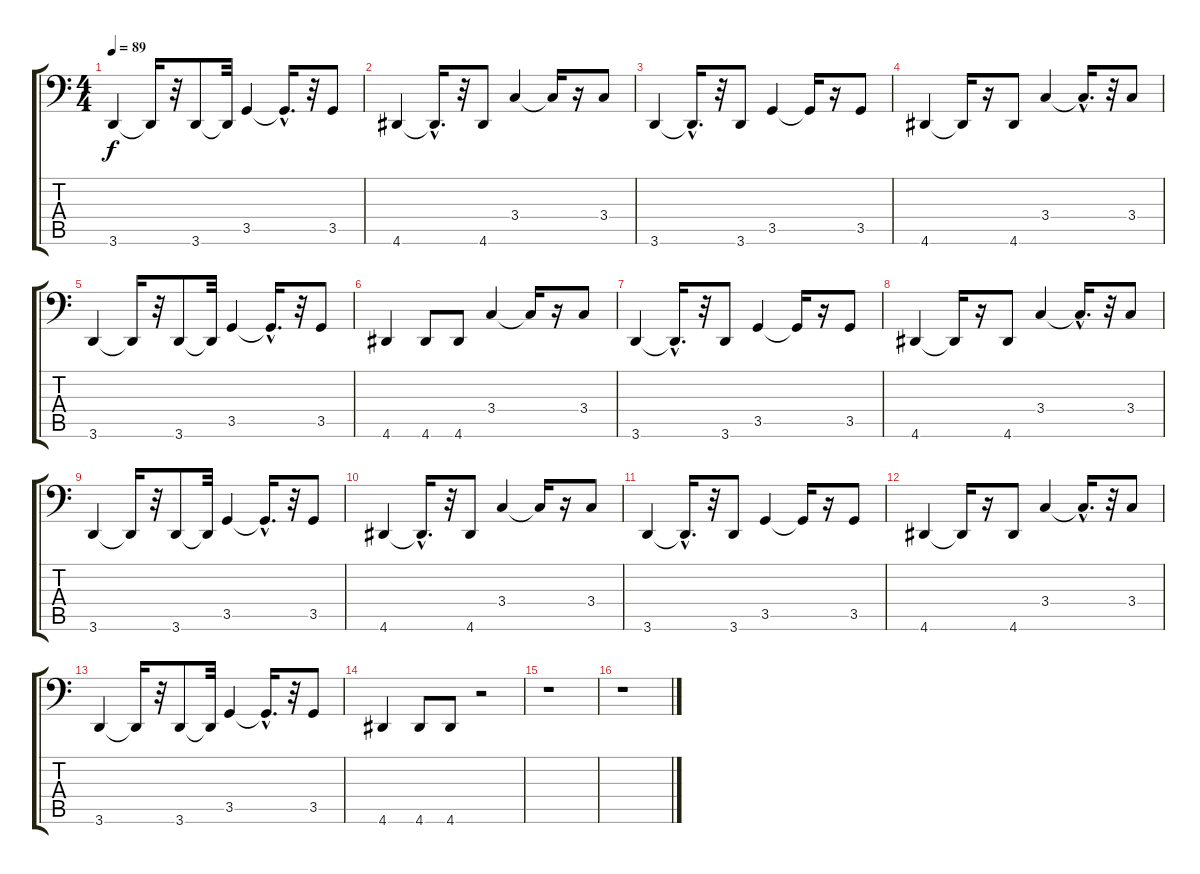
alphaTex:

\track "" {instrument synthbass1}
\staff {score tabs}
\tuning (C3 G2 D2 A1 E1 B0) {hide}
\ts (4 4)
\tempo 89
\clef f4
\ks c
3.6.4{dy f} 3.6{t}.16 r.32 3.6.8 3.6{t}.32 3.5.4 3.5{hac t}.16{d} r.32 3.5.8 |
4.6.4 4.6{hac t}.16{d} r.32 4.6.8 3.4.4 3.4{t}.16 r.16 3.4.8 |
3.6.4 3.6{hac t}.16{d} r.32 3.6.8 3.5.4 3.5{t}.16 r.16 3.5.8 |
4.6.4 4.6{t}.16 r.16 4.6.8 3.4.4 3.4{hac t}.16{d} r.32 3.4.8 |
3.6.4 3.6{t}.16 r.32 3.6.8 3.6{t}.32 3.5.4 3.5{hac t}.16{d} r.32 3.5.8 |
4.6.4 4.6.8 4.6.8 3.4.4 3.4{t}.16 r.16 3.4.8 |
3.6.4 3.6{hac t}.16{d} r.32 3.6.8 3.5.4 3.5{t}.16 r.16 3.5.8 |
4.6.4 4.6{t}.16 r.16 4.6.8 3.4.4 3.4{hac t}.16{d} r.32 3.4.8 |
3.6.4 3.6{t}.16 r.32 3.6.8 3.6{t}.32 3.5.4 3.5{hac t}.16{d} r.32 3.5.8 |
4.6.4 4.6{hac t}.16{d} r.32 4.6.8 3.4.4 3.4{t}.16 r.16 3.4.8 |
3.6.4 3.6{hac t}.16{d} r.32 3.6.8 3.5.4 3.5{t}.16 r.16 3.5.8 |
4.6.4 4.6{t}.16 r.16 4.6.8 3.4.4 3.4{hac t}.16{d} r.32 3.4.8 |
3.6.4 3.6{t}.16 r.32 3.6.8 3.6{t}.32 3.5.4 3.5{hac t}.16{d} r.32 3.5.8 |
4.6.4 4.6.8 4.6.8 r.2 |
r.1 |
r.1
